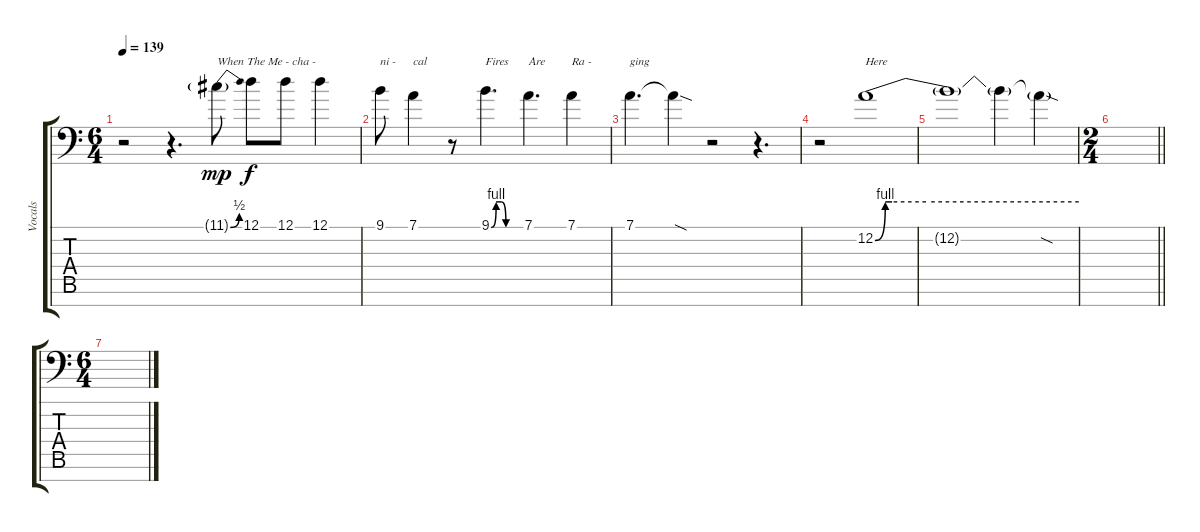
\track ("Vocals" "Vocals") {instrument bassoon}
\staff {score tabs}
\tuning (D4 A3 E3 D3 A2 E2 A1) {hide}
\ts (6 4)
\tempo 139
\clef f4
\ks c
r.2{dy f} r.4{d} 11.1{be (bend 0 0 60 2) g}.8{txt "When The Me - cha - " dy mp} 12.1.8{dy f} 12.1.8 12.1.4 |
9.1.8{txt "ni - "} 7.1.4{txt "cal"} r.8 9.1{be (custom 0 0 10 4 20 4 30 0 60 0)}.4{d txt "Fires"} 7.1.4{d txt "Are"} 7.1.4{txt "Ra - "} |
7.1.4{d txt "ging"} 7.1{sod t}.4 r.2 r.4{d} |
r.2 12.2{be (custom 0 0 3 4 5 4 15 4 60 4)}.1{txt "Here"} |
12.2{t}.1 12.2{t}.4 12.2{sod t}.4 |
\ts (2 4)
\barLineRight lightlight
|
\ts (6 4)
\section ("" "")
